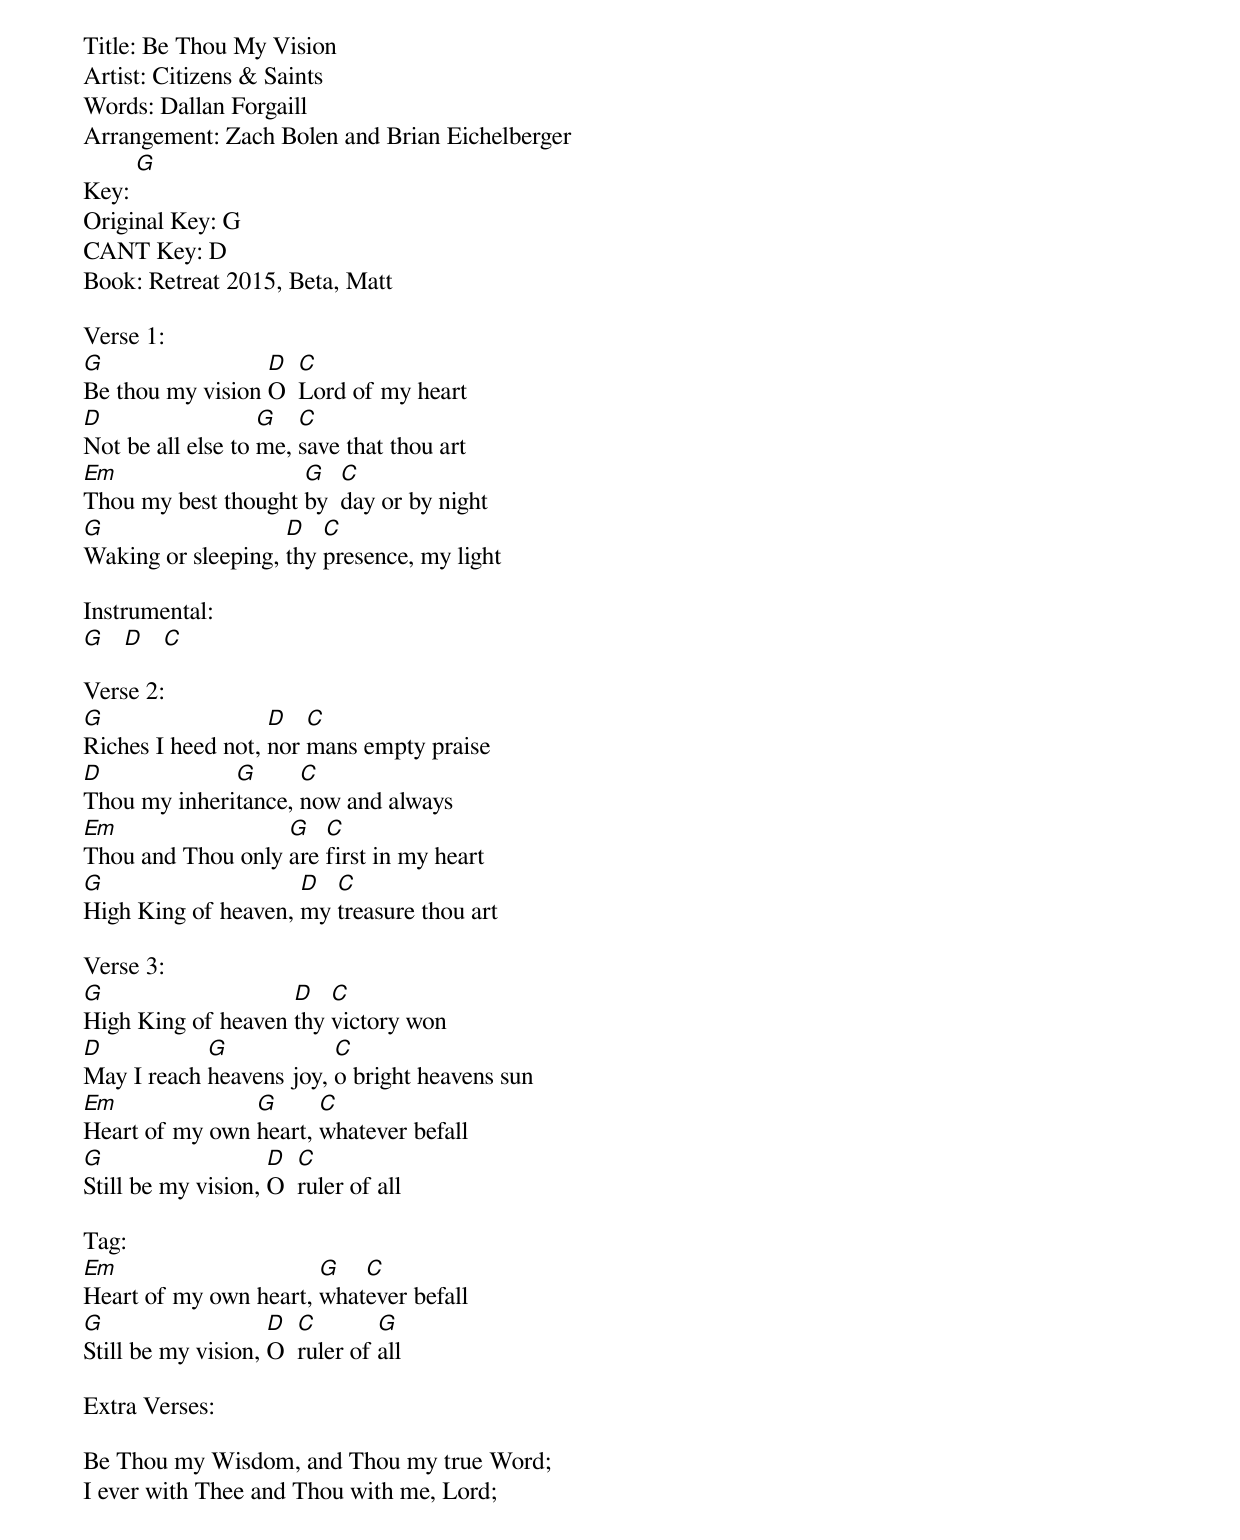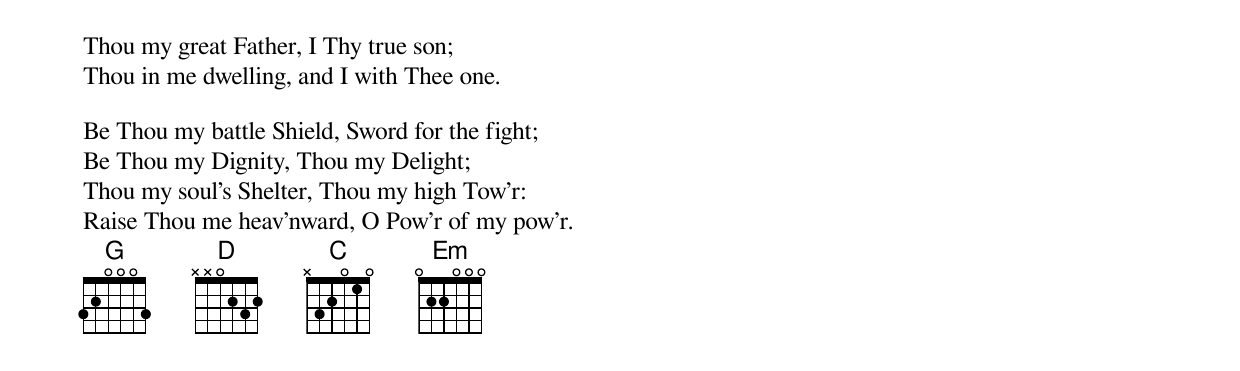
Title: Be Thou My Vision
Artist: Citizens & Saints
Words: Dallan Forgaill
Arrangement: Zach Bolen and Brian Eichelberger
Key: [G]
Original Key: G
CANT Key: D
Book: Retreat 2015, Beta, Matt

Verse 1:
[G]Be thou my vision [D]O  [C]Lord of my heart
[D]Not be all else to [G]me, [C]save that thou art
[Em]Thou my best thought [G]by  [C]day or by night
[G]Waking or sleeping, [D]thy [C]presence, my light

Instrumental:
[G]   [D]   [C]

Verse 2:
[G]Riches I heed not, [D]nor [C]mans empty praise
[D]Thou my inheri[G]tance, [C]now and always
[Em]Thou and Thou only [G]are [C]first in my heart
[G]High King of heaven, [D]my [C]treasure thou art

Verse 3:
[G]High King of heaven [D]thy [C]victory won
[D]May I reach [G]heavens joy, [C]o bright heavens sun
[Em]Heart of my own [G]heart, [C]whatever befall
[G]Still be my vision, [D]O  [C]ruler of all

Tag:
[Em]Heart of my own heart, [G]what[C]ever befall
[G]Still be my vision, [D]O  [C]ruler of [G]all

Extra Verses:

Be Thou my Wisdom, and Thou my true Word;
I ever with Thee and Thou with me, Lord;
Thou my great Father, I Thy true son;
Thou in me dwelling, and I with Thee one.

Be Thou my battle Shield, Sword for the fight;
Be Thou my Dignity, Thou my Delight;
Thou my soul’s Shelter, Thou my high Tow’r:
Raise Thou me heav’nward, O Pow’r of my pow’r.
